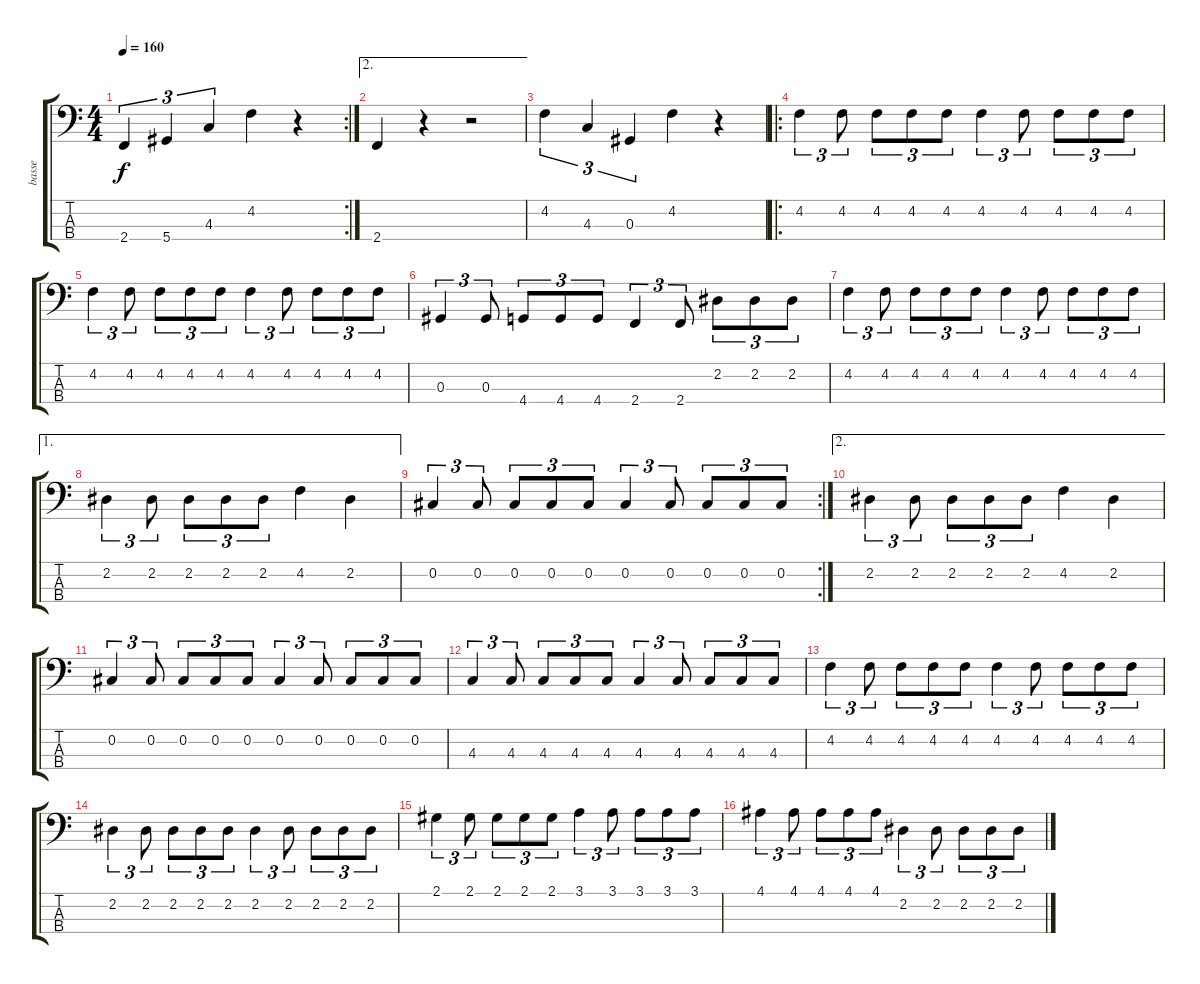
\track ("basse" "basse") {instrument electricbasspick}
\staff {score tabs}
\tuning (Gb2 Db2 Ab1 Eb1) {hide}
\rc 2
\ts (4 4)
\tempo 160
\clef f4
\ks c
2.4.4{tu (3 2) dy f} 5.4.4{tu (3 2)} 4.3.4{tu (3 2)} 4.2.4 r.4 |
\ae 2
2.4.4 r.4 r.2 |
4.2.4{tu (3 2)} 4.3.4{tu (3 2)} 0.3.4{tu (3 2)} 4.2.4 r.4 |
\ro
4.2.4{tu (3 2)} 4.2.8{tu (3 2)} 4.2.8{tu (3 2)} 4.2.8{tu (3 2)} 4.2.8{tu (3 2)} 4.2.4{tu (3 2)} 4.2.8{tu (3 2)} 4.2.8{tu (3 2)} 4.2.8{tu (3 2)} 4.2.8{tu (3 2)} |
4.2.4{tu (3 2)} 4.2.8{tu (3 2)} 4.2.8{tu (3 2)} 4.2.8{tu (3 2)} 4.2.8{tu (3 2)} 4.2.4{tu (3 2)} 4.2.8{tu (3 2)} 4.2.8{tu (3 2)} 4.2.8{tu (3 2)} 4.2.8{tu (3 2)} |
0.3.4{tu (3 2)} 0.3.8{tu (3 2)} 4.4.8{tu (3 2)} 4.4.8{tu (3 2)} 4.4.8{tu (3 2)} 2.4.4{tu (3 2)} 2.4.8{tu (3 2)} 2.2.8{tu (3 2)} 2.2.8{tu (3 2)} 2.2.8{tu (3 2)} |
4.2.4{tu (3 2)} 4.2.8{tu (3 2)} 4.2.8{tu (3 2)} 4.2.8{tu (3 2)} 4.2.8{tu (3 2)} 4.2.4{tu (3 2)} 4.2.8{tu (3 2)} 4.2.8{tu (3 2)} 4.2.8{tu (3 2)} 4.2.8{tu (3 2)} |
\ae 1
2.2.4{tu (3 2)} 2.2.8{tu (3 2)} 2.2.8{tu (3 2)} 2.2.8{tu (3 2)} 2.2.8{tu (3 2)} 4.2.4 2.2.4 |
\rc 2
0.2.4{tu (3 2)} 0.2.8{tu (3 2)} 0.2.8{tu (3 2)} 0.2.8{tu (3 2)} 0.2.8{tu (3 2)} 0.2.4{tu (3 2)} 0.2.8{tu (3 2)} 0.2.8{tu (3 2)} 0.2.8{tu (3 2)} 0.2.8{tu (3 2)} |
\ae 2
2.2.4{tu (3 2)} 2.2.8{tu (3 2)} 2.2.8{tu (3 2)} 2.2.8{tu (3 2)} 2.2.8{tu (3 2)} 4.2.4 2.2.4 |
0.2.4{tu (3 2)} 0.2.8{tu (3 2)} 0.2.8{tu (3 2)} 0.2.8{tu (3 2)} 0.2.8{tu (3 2)} 0.2.4{tu (3 2)} 0.2.8{tu (3 2)} 0.2.8{tu (3 2)} 0.2.8{tu (3 2)} 0.2.8{tu (3 2)} |
4.3.4{tu (3 2)} 4.3.8{tu (3 2)} 4.3.8{tu (3 2)} 4.3.8{tu (3 2)} 4.3.8{tu (3 2)} 4.3.4{tu (3 2)} 4.3.8{tu (3 2)} 4.3.8{tu (3 2)} 4.3.8{tu (3 2)} 4.3.8{tu (3 2)} |
4.2.4{tu (3 2)} 4.2.8{tu (3 2)} 4.2.8{tu (3 2)} 4.2.8{tu (3 2)} 4.2.8{tu (3 2)} 4.2.4{tu (3 2)} 4.2.8{tu (3 2)} 4.2.8{tu (3 2)} 4.2.8{tu (3 2)} 4.2.8{tu (3 2)} |
2.2.4{tu (3 2)} 2.2.8{tu (3 2)} 2.2.8{tu (3 2)} 2.2.8{tu (3 2)} 2.2.8{tu (3 2)} 2.2.4{tu (3 2)} 2.2.8{tu (3 2)} 2.2.8{tu (3 2)} 2.2.8{tu (3 2)} 2.2.8{tu (3 2)} |
2.1.4{tu (3 2)} 2.1.8{tu (3 2)} 2.1.8{tu (3 2)} 2.1.8{tu (3 2)} 2.1.8{tu (3 2)} 3.1.4{tu (3 2)} 3.1.8{tu (3 2)} 3.1.8{tu (3 2)} 3.1.8{tu (3 2)} 3.1.8{tu (3 2)} |
4.1.4{tu (3 2)} 4.1.8{tu (3 2)} 4.1.8{tu (3 2)} 4.1.8{tu (3 2)} 4.1.8{tu (3 2)} 2.2.4{tu (3 2)} 2.2.8{tu (3 2)} 2.2.8{tu (3 2)} 2.2.8{tu (3 2)} 2.2.8{tu (3 2)}
